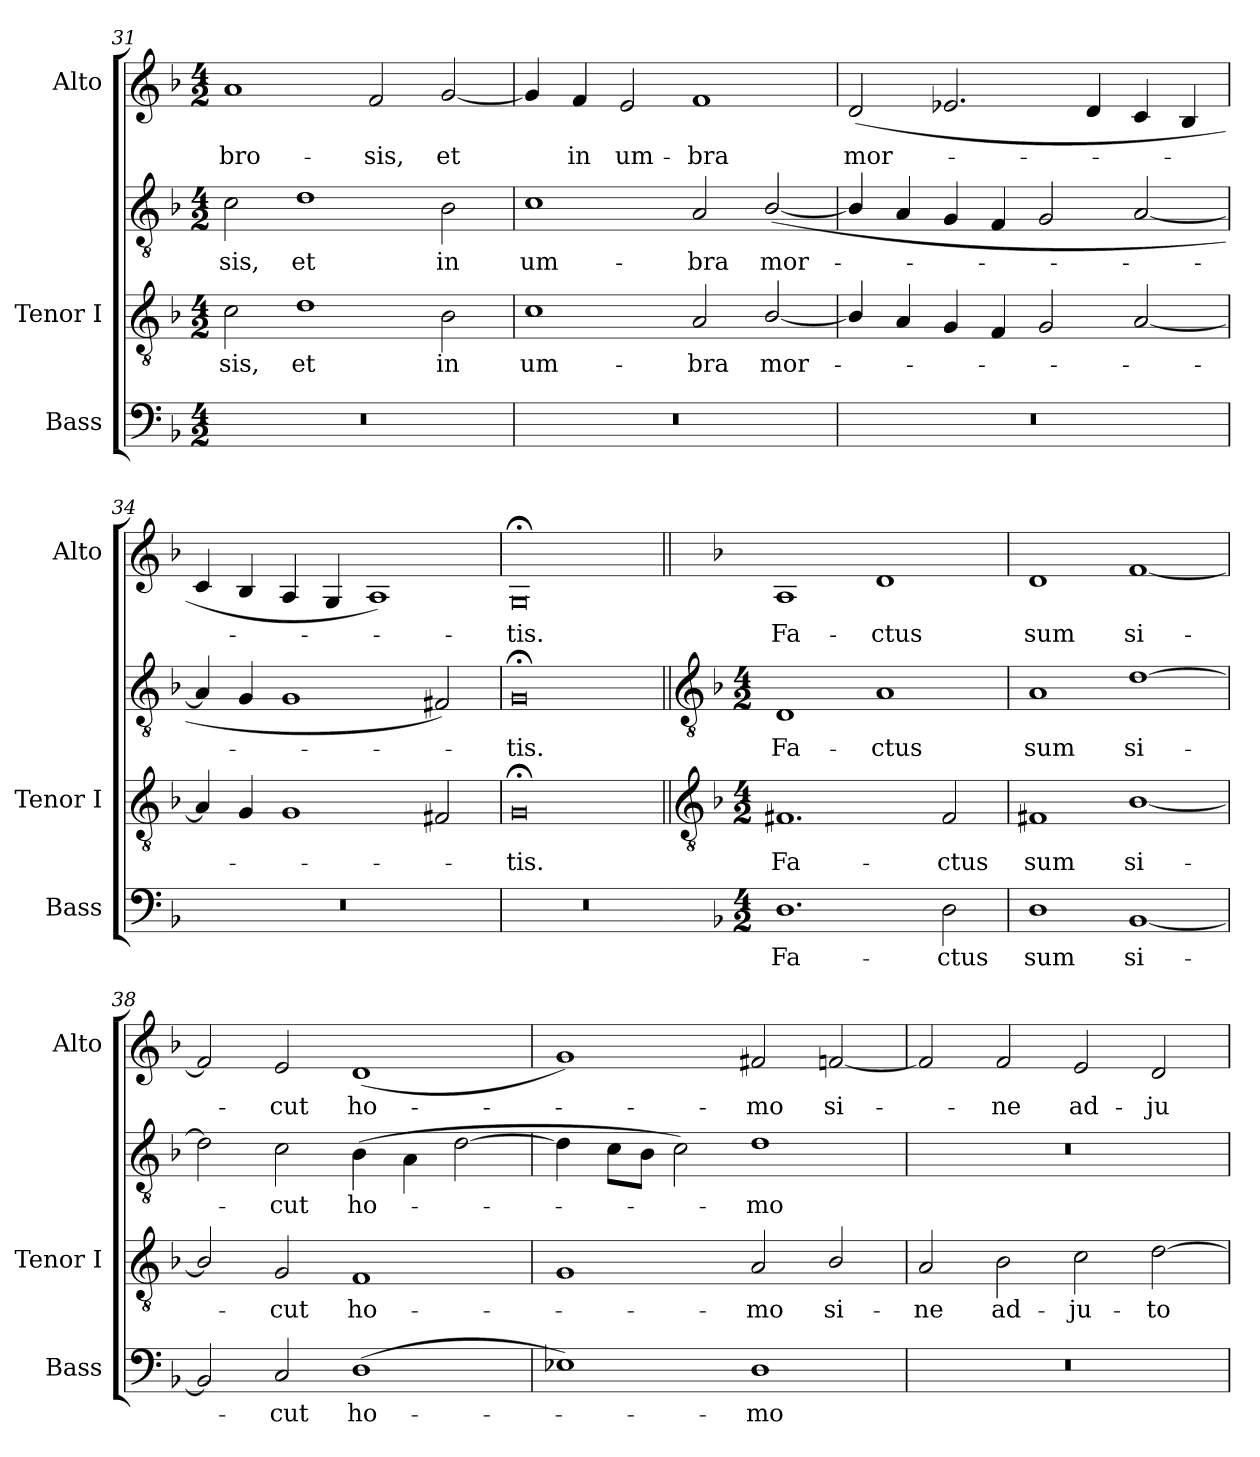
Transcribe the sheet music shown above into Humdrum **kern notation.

**kern	**text	**kern	**text	**kern	**text	**kern	**text
*part3	*part3	*part2	*part2	*part2	*part2	*part1	*part1
*staff4	*staff4	*staff3	*staff3	*staff2	*staff2	*staff1	*staff1
*I"Bass	*	*I"Tenor I	*	*	*	*I"Alto	*
*I'Bass	*	*I'Tenor I	*	*	*	*I'Alto	*
*clefF4	*	*clefGv2	*	*clefGv2	*	*clefG2	*
*k[b-]	*	*k[b-]	*	*k[b-]	*	*k[b-]	*
*F:	*	*F:	*	*F:	*	*F:	*
*M4/2	*	*M4/2	*	*M4/2	*	*M4/2	*
=31	=31	=31	=31	=31	=31	=31	=31
!	!	!	!LO:LY:b	!	!LO:LY:b	!	!LO:LY:b
0r	.	2c	-sis,	2c	-sis,	1a	-bro-
!	!	!	!LO:LY:b	!	!LO:LY:b	!	!
.	.	1d	et	1d	et	.	.
!	!	!	!	!	!	!	!LO:LY:b
.	.	.	.	.	.	2f	-sis,
!	!	!	!LO:LY:b	!	!LO:LY:b	!	!LO:LY:b
.	.	2B-	in	2B-	in	[2g	et
=32	=32	=32	=32	=32	=32	=32	=32
!	!	!	!LO:LY:b	!	!LO:LY:b	!	!
0r	.	1c	um-	1c	um-	4g]	.
!	!	!	!	!	!	!	!LO:LY:b
.	.	.	.	.	.	4f	in
!	!	!	!	!	!	!	!LO:LY:b
.	.	.	.	.	.	2e	um-
!	!	!	!LO:LY:b	!	!LO:LY:b	!	!LO:LY:b
.	.	2A	-bra	2A	-bra	1f	-bra
!	!	!	!LO:LY:b	!	!LO:LY:b	!	!
.	.	[2B-/	mor-	(<[2B-/	mor-	.	.
=33	=33	=33	=33	=33	=33	=33	=33
!	!	!	!	!	!	!	!LO:LY:b
0r	.	4B-/]	.	4B-/]	.	(<2d	mor-
.	.	4A	.	4A	.	.	.
.	.	4G	.	4G	.	2.e-X	.
.	.	4F	.	4F	.	.	.
.	.	2G	.	2G	.	.	.
.	.	.	.	.	.	4d	.
.	.	[2A	.	[2A	.	4c	.
.	.	.	.	.	.	4B-	.
=34	=34	=34	=34	=34	=34	=34	=34
0r	.	4A]	.	4A]	.	4c	.
.	.	4G	.	4G	.	4B-	.
.	.	1G	.	1G	.	4A	.
.	.	.	.	.	.	4G	.
.	.	.	.	.	.	1A)	.
.	.	2F#	.	2F#)	.	.	.
=35	=35	=35	=35	=35	=35	=35	=35
!	!	!	!LO:LY:b	!	!LO:LY:b	!	!LO:LY:b
0r	.	0G;<	tis.	0G;<	tis.	0G;<	tis.
!!LO:LB:g=z
=36	=36||	=36||	=36||	=36||	=36||	=36||	=36||
*	*	*clefGv2	*	*clefGv2	*	*	*
*k[b-]	*	*k[b-]	*	*k[b-]	*	*	*
*F:	*	*F:	*	*F:	*	*	*
*M4/2	*	*M4/2	*	*M4/2	*	*	*
!	!LO:LY:b	!	!LO:LY:b	!	!LO:LY:b	!	!LO:LY:b
1.D	Fa-	1.F#X	Fa-	1D	Fa-	1A	Fa-
!	!	!	!	!	!LO:LY:b	!	!LO:LY:b
.	.	.	.	1A	-ctus	1d	-ctus
!	!LO:LY:b	!	!LO:LY:b	!	!	!	!
2D	-ctus	2F#	-ctus	.	.	.	.
=37	=37	=37	=37	=37	=37	=37	=37
!	!LO:LY:b	!	!LO:LY:b	!	!LO:LY:b	!	!LO:LY:b
1D	sum	1F#X	sum	1A	sum	1d	sum
!	!LO:LY:b	!	!LO:LY:b	!	!LO:LY:b	!	!LO:LY:b
[1BB-	si-	[1B-/	si-	[1d	si-	[1f	si-
=38	=38	=38	=38	=38	=38	=38	=38
2BB-]	.	2B-/]	.	2d]	.	2f]	.
!	!LO:LY:b	!	!LO:LY:b	!	!LO:LY:b	!	!LO:LY:b
2C	-cut	2G	cut	2c	cut	2e	cut
!	!LO:LY:b	!	!LO:LY:b	!	!LO:LY:b	!	!LO:LY:b
(>1D	ho-	1F	ho-	(>4B-	ho-	(<1d	ho-
.	.	.	.	4A\	.	.	.
.	.	.	.	[2d	.	.	.
=39	=39	=39	=39	=39	=39	=39	=39
1E-X)	.	1G	.	4d]	.	1g)	.
.	.	.	.	8cL	.	.	.
.	.	.	.	8B-J	.	.	.
.	.	.	.	2c)	.	.	.
!	!LO:LY:b	!	!LO:LY:b	!	!LO:LY:b	!	!LO:LY:b
1D	mo	2A	mo	1d	mo	2f#X	mo
!	!	!	!LO:LY:b	!	!	!	!LO:LY:b
.	.	2B-/	si-	.	.	[2f	si-
=40	=40	=40	=40	=40	=40	=40	=40
!	!	!	!LO:LY:b	!	!	!	!
0r	.	2A	-ne	0r	.	2f]	.
!	!	!	!LO:LY:b	!	!	!	!LO:LY:b
.	.	2B-	ad-	.	.	2f	ne
!	!	!	!LO:LY:b	!	!	!	!LO:LY:b
.	.	2c	-ju-	.	.	2e	ad-
!	!	!	!LO:LY:b	!	!	!	!LO:LY:b
.	.	[2d	-to-	.	.	2d	-ju-
=	=	=	=	=	=	=	=
*-	*-	*-	*-	*-	*-	*-	*-
